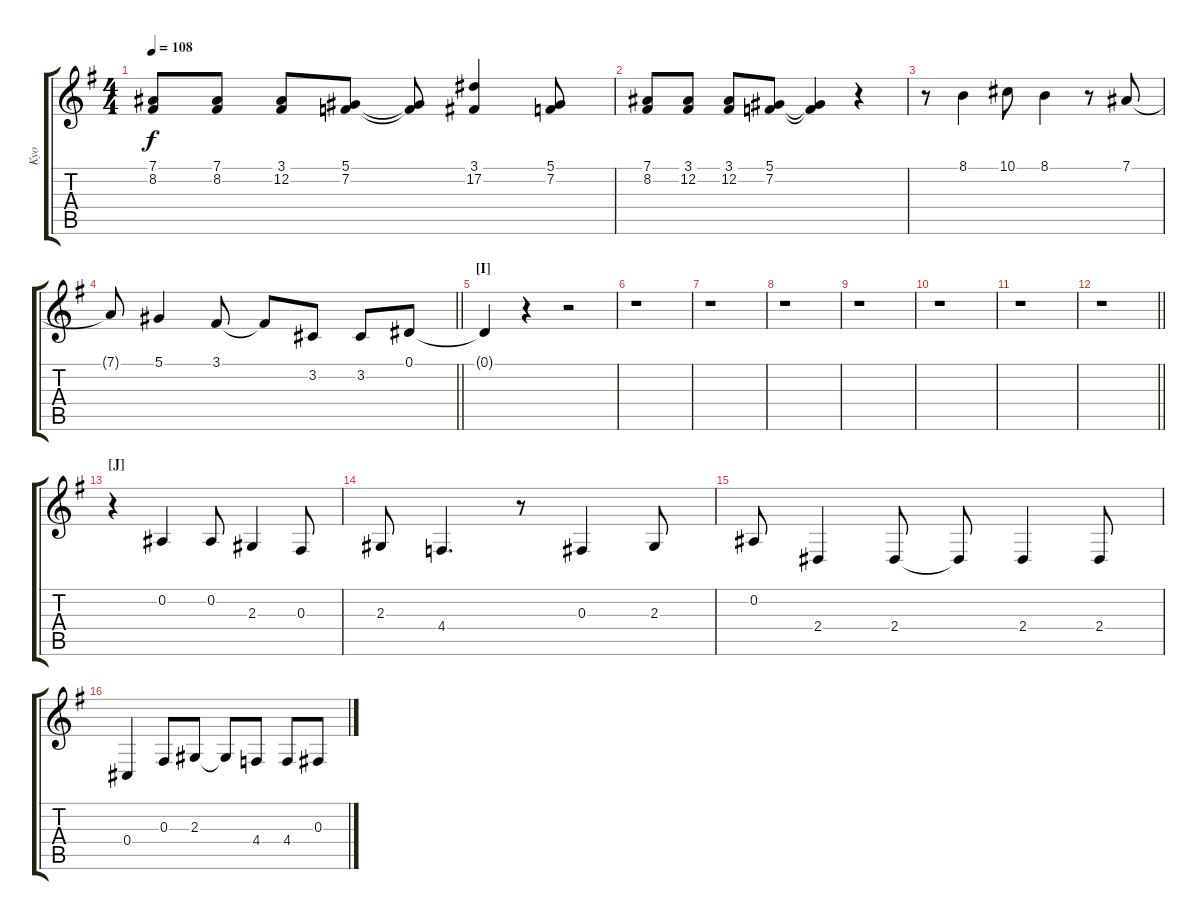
\track ("Kyo" "Kyo") {instrument choiraahs}
\staff {score tabs}
\tuning (Eb4 Bb3 Gb3 Db3 Ab2 Eb2) {hide}
\ts (4 4)
\tempo 108
\clef g2
\ks g
(7.1 8.2).8{dy f} (7.1 8.2).8 (3.1 12.2).8 (5.1 7.2).8 (5.1{t} 7.2{t}).8 (3.1 17.2).4 (5.1 7.2).8 |
(7.1 8.2).8 (3.1 12.2).8 (3.1 12.2).8 (5.1 7.2).8 (5.1{t} 7.2{t}).4 r.4 |
r.8 8.1.4 10.1.8 8.1.4 r.8 7.1.8 |
\barLineRight lightlight
7.1{t}.8 5.1.4 3.1.8 3.1{t}.8 3.2.8 3.2.8 0.1.8 |
\section ("" "[I]")
0.1{t}.4 r.4 r.2 |
r.1 |
r.1 |
r.1 |
r.1 |
r.1 |
r.1 |
\barLineRight lightlight
r.1 |
\section ("" "[J]")
r.4 0.2.4 0.2.8 2.3.4 0.3.8 |
2.3.8 4.4.4{d} r.8 0.3.4 2.3.8 |
0.2.8 2.4.4 2.4.8 2.4{t}.8 2.4.4 2.4.8 |
0.4.4 0.3.8 2.3.8 2.3{t}.8 4.4.8 4.4.8 0.3.8
